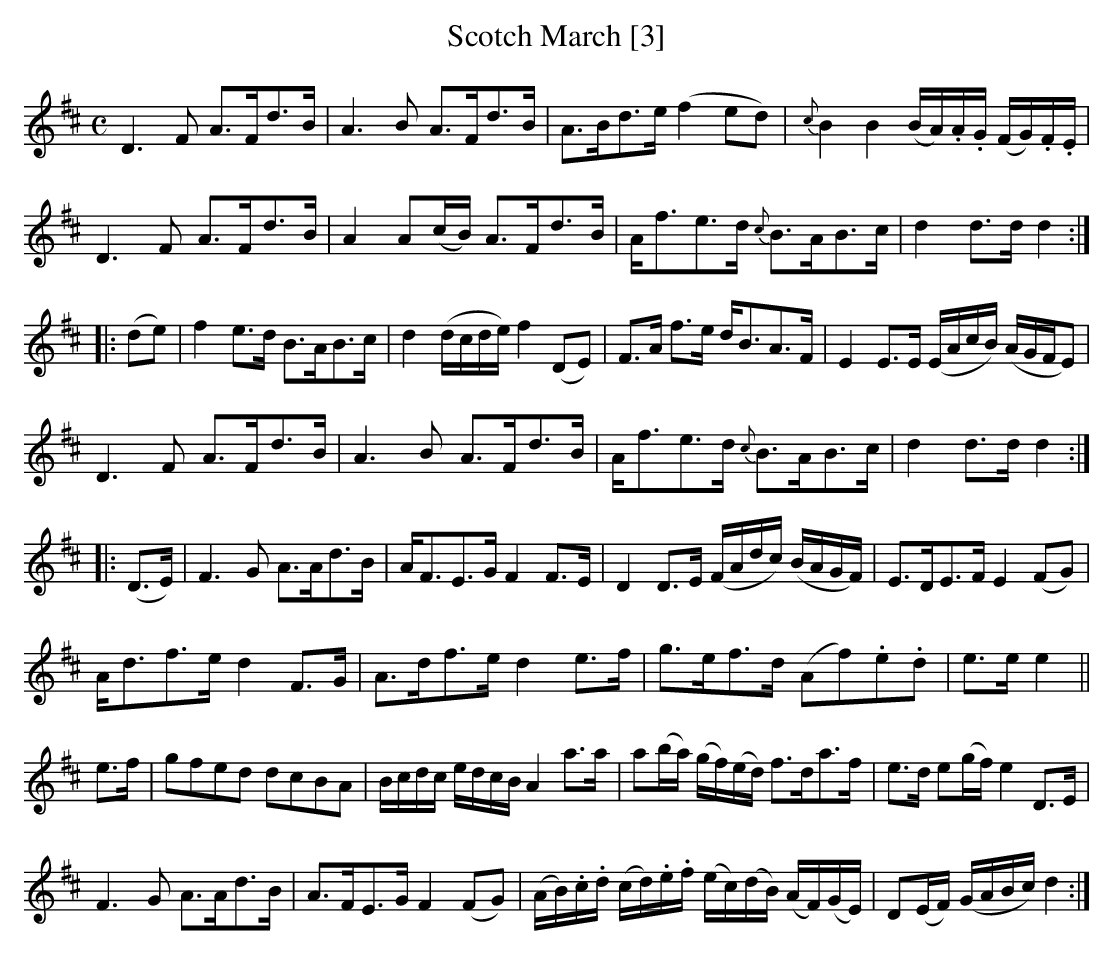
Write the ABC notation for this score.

X:1
T:Scotch March [3]
M:C
L:1/8
K:D
D3F A>Fd>B|A3B A>Fd>B|A>Bd>e (f2 ed)|{c}B2 B2 (B/A/).A/.G/ (F/G/).F/.E/|
D3F A>Fd>B|A2 A(c/B/) A>Fd>B|A<fe>d {c}B>AB>c|d2 d>d d2:|
|:(de)|f2 e>d B>AB>c|d2 (d/c/d/e/) f2 (DE)|F>A f>e d<BA>F|E2 E>E (E/A/c/B/) (A/G/F/E)|
D3F A>Fd>B|A3B A>Fd>B|A<fe>d {c}B>AB>c|d2 d>d d2:|
|:(D>E)|F3G A>Ad>B|A<FE>G F2 F>E|D2 D>E (F/A/d/c/) (B/A/G/F/)|E>DE>F E2 (FG)|
A<df>e d2 F>G|A>df>e d2 e>f|g>ef>d (Af).e.d|e>e e2||
e>f|gfed dcBA|B/c/d/c/ e/d/c/B/ A2 a>a|a(b/a/) (g/f/)(e/d/) f>da>f|e>d e(g/f/) e2 D>E|
F3G A>Ad>B|A>FE>G F2 (FG)|(A/B/).c/.d/ (c/d/).e/.f/ (e/c/)(d/B/) (A/F/)(G/E/)|D(E/F/) (G/A/B/c/) d2:|]
